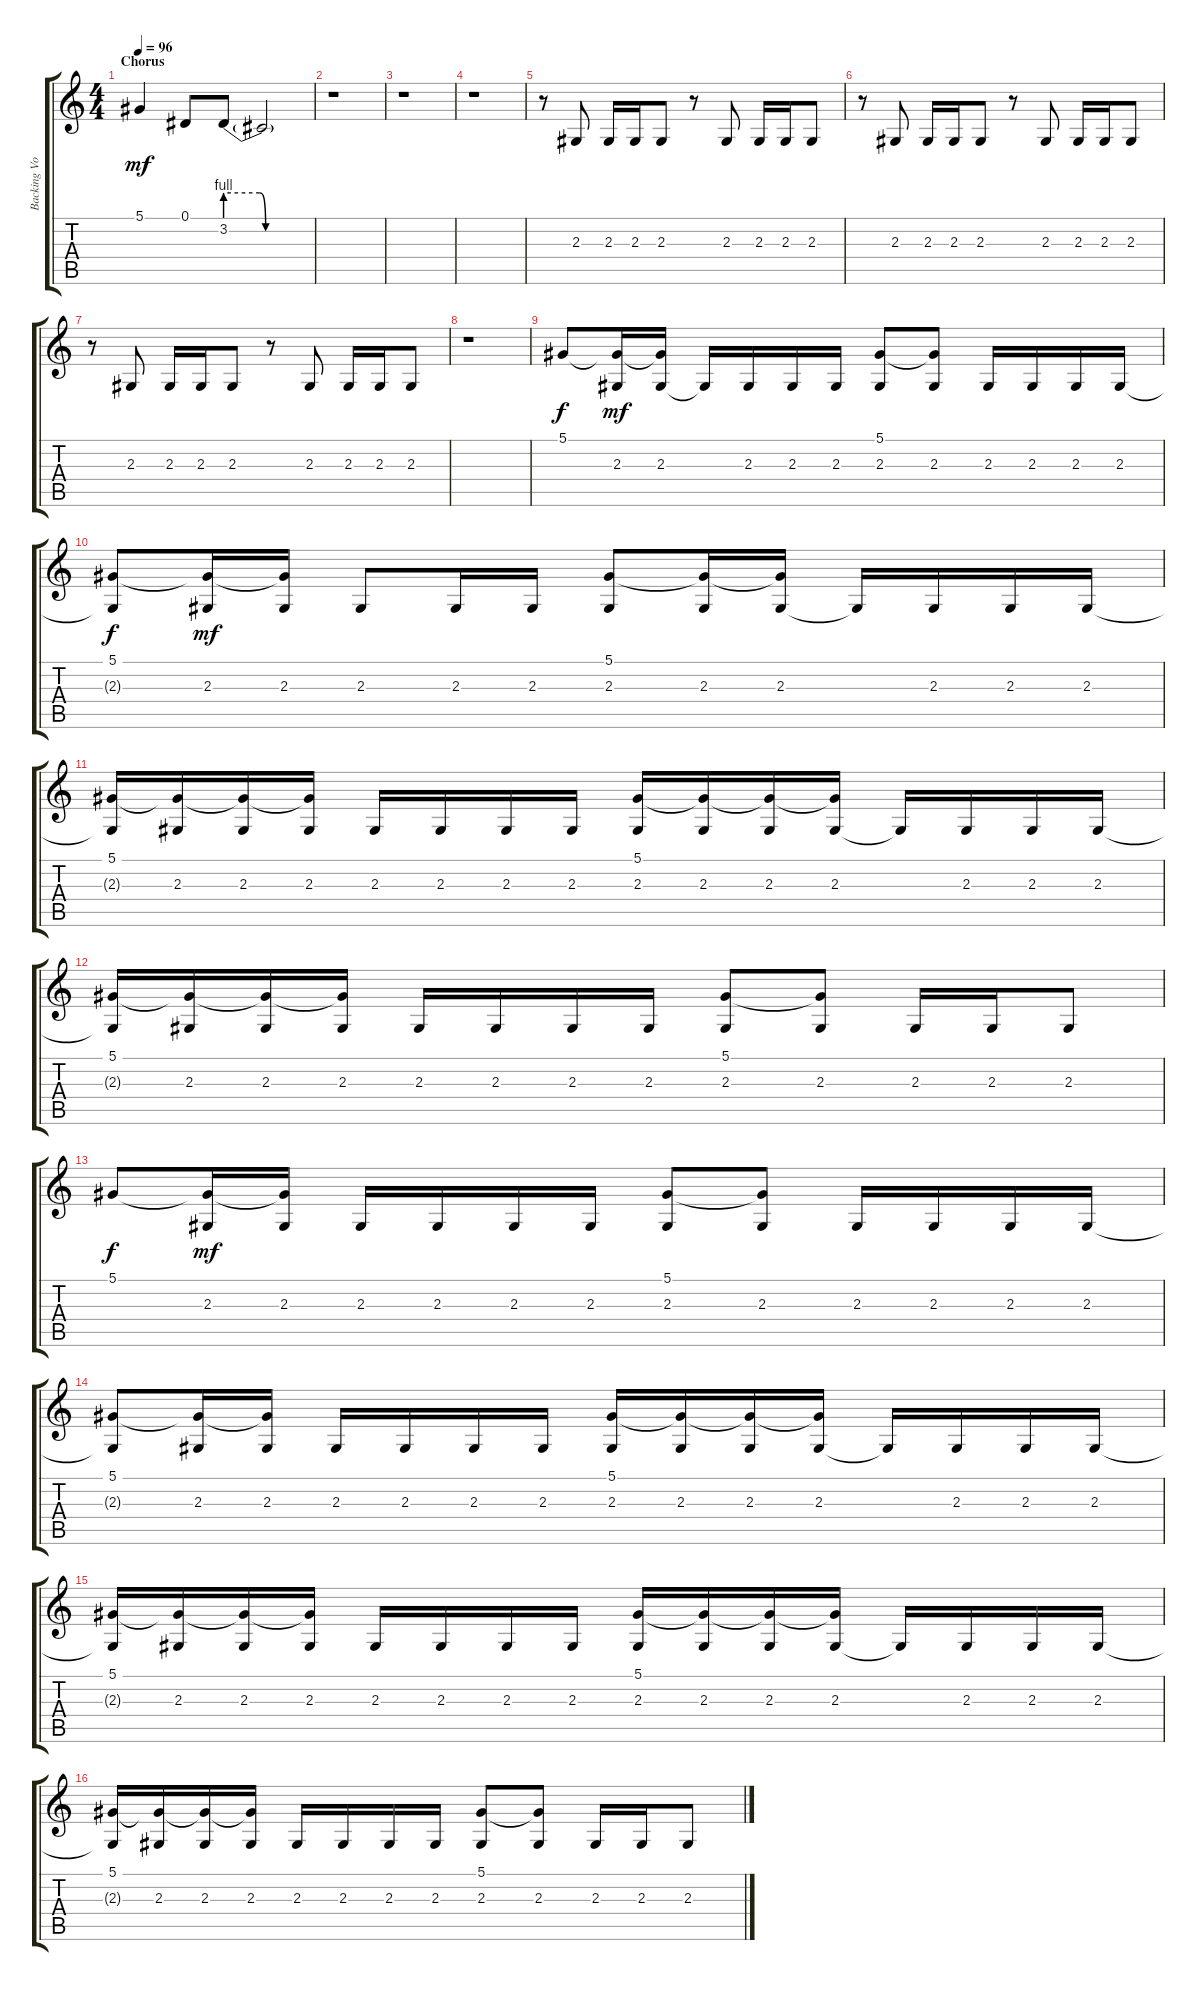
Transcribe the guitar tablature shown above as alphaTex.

\track ("Backing Vocals" "Backing Vo") {instrument lead2sawtooth}
\staff {score tabs}
\tuning (Eb4 Bb3 Gb3 Db3 Ab2 Db2) {hide}
\ts (4 4)
\section ("" "Chorus")
\tempo 96
\clef g2
\ks c
5.1.4{dy mf} 0.1.8 3.2{be (custom 0 4 23 4 27 0 60 0)}.8 3.2{t}.2 |
r.1 |
r.1 |
r.1 |
r.8 2.3.8 2.3.16 2.3.16 2.3.8 r.8 2.3.8 2.3.16 2.3.16 2.3.8 |
r.8 2.3.8 2.3.16 2.3.16 2.3.8 r.8 2.3.8 2.3.16 2.3.16 2.3.8 |
r.8 2.3.8 2.3.16 2.3.16 2.3.8 r.8 2.3.8 2.3.16 2.3.16 2.3.8 |
r.1 |
5.1.8{dy f} (5.1{t} 2.3).16{dy mf} (5.1{t} 2.3).16 2.3{t}.16 2.3.16 2.3.16 2.3.16 (5.1 2.3).8 (5.1{t} 2.3).8 2.3.16 2.3.16 2.3.16 2.3.16 |
(5.1 2.3{t}).8{dy f} (5.1{t} 2.3).16{dy mf} (5.1{t} 2.3).16 2.3.8 2.3.16 2.3.16 (5.1 2.3).8 (5.1{t} 2.3).16 (5.1{t} 2.3).16 2.3{t}.16 2.3.16 2.3.16 2.3.16 |
(5.1 2.3{t}).16 (5.1{t} 2.3).16 (5.1{t} 2.3).16 (5.1{t} 2.3).16 2.3.16 2.3.16 2.3.16 2.3.16 (5.1 2.3).16 (5.1{t} 2.3).16 (5.1{t} 2.3).16 (5.1{t} 2.3).16 2.3{t}.16 2.3.16 2.3.16 2.3.16 |
(5.1 2.3{t}).16 (5.1{t} 2.3).16 (5.1{t} 2.3).16 (5.1{t} 2.3).16 2.3.16 2.3.16 2.3.16 2.3.16 (5.1 2.3).8 (5.1{t} 2.3).8 2.3.16 2.3.16 2.3.8 |
5.1.8{dy f} (5.1{t} 2.3).16{dy mf} (5.1{t} 2.3).16 2.3.16 2.3.16 2.3.16 2.3.16 (5.1 2.3).8 (5.1{t} 2.3).8 2.3.16 2.3.16 2.3.16 2.3.16 |
(5.1 2.3{t}).8 (5.1{t} 2.3).16 (5.1{t} 2.3).16 2.3.16 2.3.16 2.3.16 2.3.16 (5.1 2.3).16 (5.1{t} 2.3).16 (5.1{t} 2.3).16 (5.1{t} 2.3).16 2.3{t}.16 2.3.16 2.3.16 2.3.16 |
(5.1 2.3{t}).16 (5.1{t} 2.3).16 (5.1{t} 2.3).16 (5.1{t} 2.3).16 2.3.16 2.3.16 2.3.16 2.3.16 (5.1 2.3).16 (5.1{t} 2.3).16 (5.1{t} 2.3).16 (5.1{t} 2.3).16 2.3{t}.16 2.3.16 2.3.16 2.3.16 |
(5.1 2.3{t}).16 (5.1{t} 2.3).16 (5.1{t} 2.3).16 (5.1{t} 2.3).16 2.3.16 2.3.16 2.3.16 2.3.16 (5.1 2.3).8 (5.1{t} 2.3).8 2.3.16 2.3.16 2.3.8
